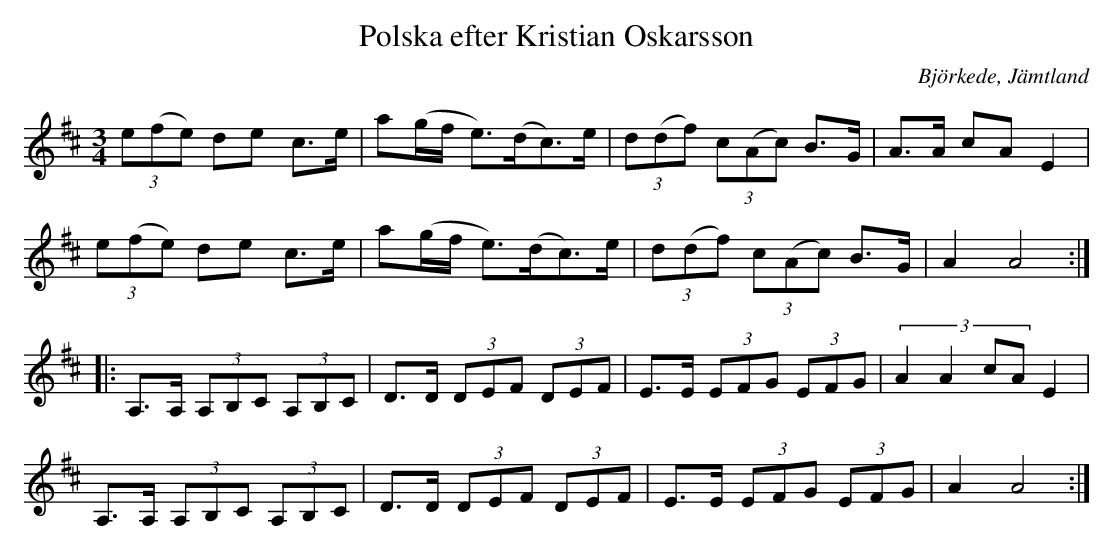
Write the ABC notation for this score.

X:1
T:Polska efter Kristian Oskarsson
O:Björkede, Jämtland
M:3/4
L:1/8
K:D
(3e(fe) de c>e|a(g/2f/2 e>)(dc>)e|(3d(df) (3c(Ac) B>G|A>A cA E2|
(3e(fe) de c>e|a(g/2f/2 e>)(dc>)e|(3d(df) (3c(Ac) B>G|A2A4:|
|:A,>A, (3A,B,C (3 A,B,C|D>D (3DEF (3DEF|E>E (3EFG (3EFG|(3:2:4 A2A2cA E2|
A,>A, (3A,B,C (3 A,B,C|D>D (3DEF (3DEF|E>E (3EFG (3EFG|A2A4:|
